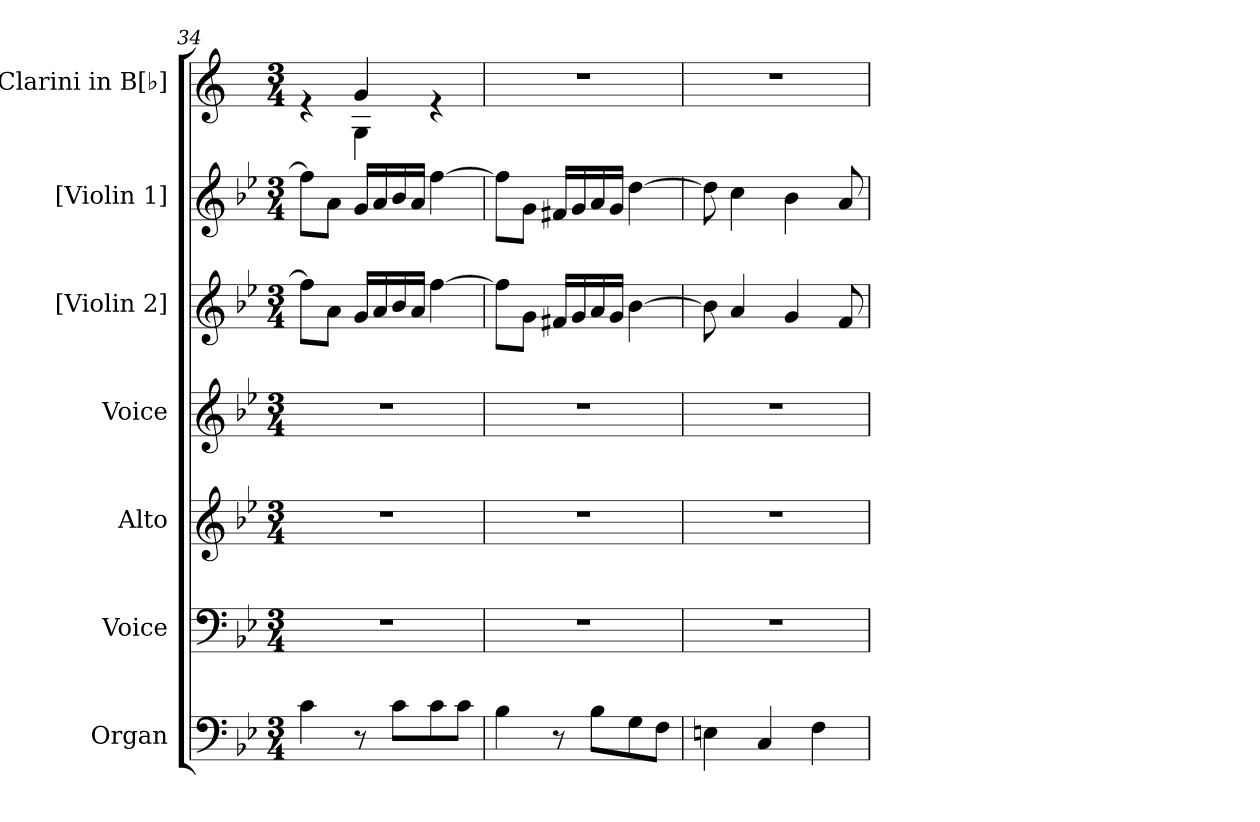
**kern	**kern	**kern	**kern	**kern	**kern	**kern
*part7	*part6	*part5	*part4	*part3	*part2	*part1
*staff7	*staff6	*staff5	*staff4	*staff3	*staff2	*staff1
*I"Organ	*I"Voice	*I"Alto	*I"Voice	*I"[Violin 2]	*I"[Violin 1]	*I"Clarini in B[♭]
*	*	*I'A	*	*I'Vln	*I'Vln	*
!!LO:PB:g=z
*clefF4	*clefF4	*clefG2	*clefG2	*clefG2	*clefG2	*clefG2
*	*	*	*	*	*	*ITrd1c2
*k[b-e-]	*k[b-e-]	*k[b-e-]	*k[b-e-]	*k[b-e-]	*k[b-e-]	*k[b-e-]
*M3/4	*M3/4	*M3/4	*M3/4	*M3/4	*M3/4	*M3/4
=34	=34	=34	=34	=34	=34	=34
*	*	*	*	*	*	*^
4c\	2.r	2.r	2.r	8ff\L]	8ff\L]	4re	4ryy
.	.	.	.	8a\J	8a\J	.	.
8r	.	.	.	16g/LL	16g/LL	4f/	4F\
.	.	.	.	16a/	16a/	.	.
8c\L	.	.	.	16b-/	16b-/	.	.
.	.	.	.	16a/JJ	16a/JJ	.	.
8c\	.	.	.	[4ff\	[4ff\	4re	4ryy
8c\J	.	.	.	.	.	.	.
*	*	*	*	*	*	*v	*v
=35	=35	=35	=35	=35	=35	=35
4B-\	2.r	2.r	2.r	8ff\L]	8ff\L]	2.r
.	.	.	.	8g\J	8g\J	.
8r	.	.	.	16f#X/LL	16f#X/LL	.
.	.	.	.	16g/	16g/	.
8B-\L	.	.	.	16a/	16a/	.
.	.	.	.	16g/JJ	16g/JJ	.
8G\	.	.	.	[4b-\	[4dd\	.
8F\J	.	.	.	.	.	.
=36	=36	=36	=36	=36	=36	=36
4En\	2.r	2.r	2.r	8b-\]	8dd\]	2.r
.	.	.	.	4a/	4cc\	.
4C/	.	.	.	.	.	.
.	.	.	.	4g/	4b-\	.
4F\	.	.	.	.	.	.
.	.	.	.	8f/	8a/	.
=	=	=	=	=	=	=
*-	*-	*-	*-	*-	*-	*-
